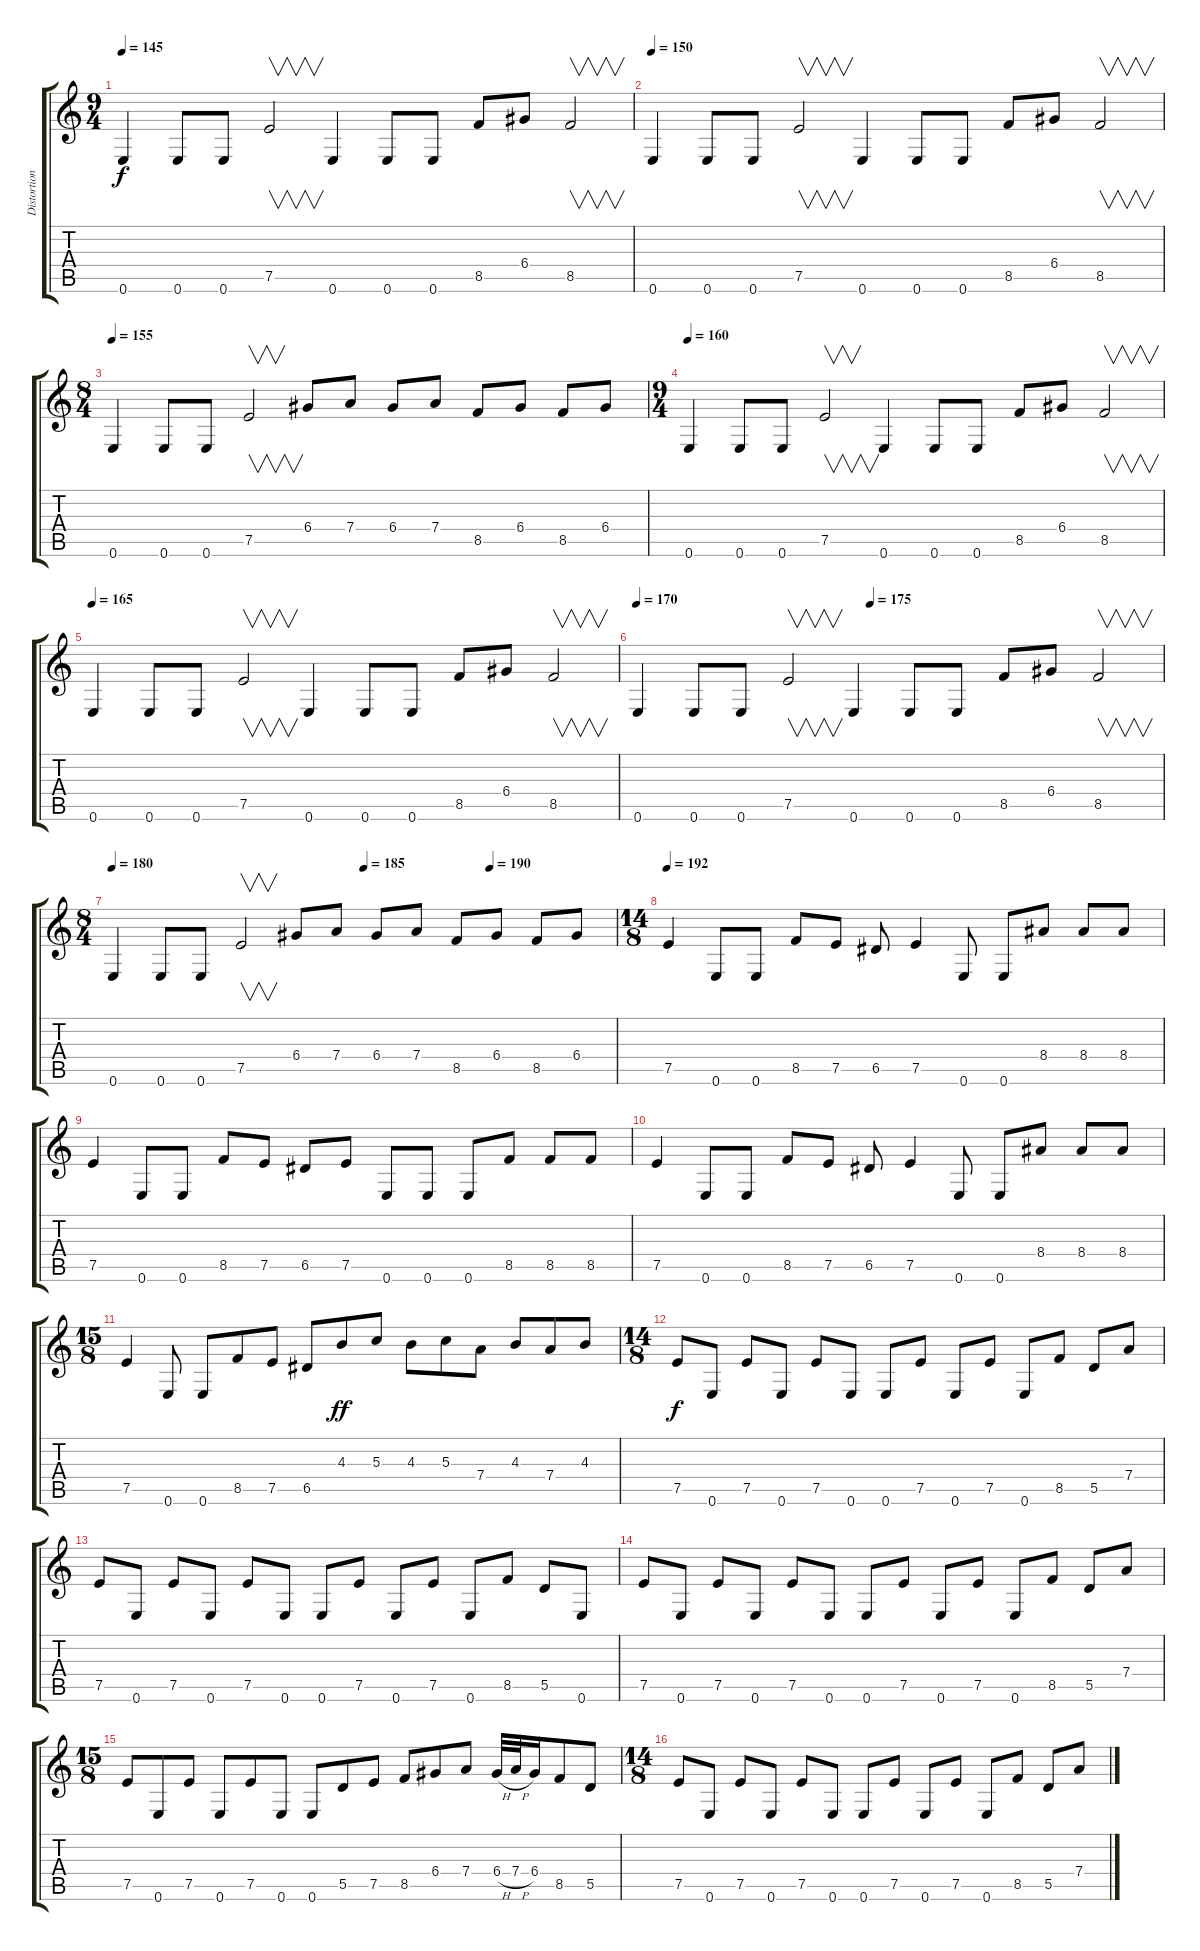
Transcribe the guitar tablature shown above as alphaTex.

\track ("Distortion Guitar 2" "Distortion") {instrument distortionguitar}
\staff {score tabs}
\tuning (E4 B3 G3 D3 A2 E2) {hide}
\ts (9 4)
\tempo 145
\clef g2
\ks c
0.6.4{dy f} 0.6.8 0.6.8 7.5.2{v} 0.6.4 0.6.8 0.6.8 8.5.8 6.4.8 8.5.2{v} |
\tempo 150
0.6.4 0.6.8 0.6.8 7.5.2{v} 0.6.4 0.6.8 0.6.8 8.5.8 6.4.8 8.5.2{v} |
\ts (8 4)
\tempo 155
0.6.4 0.6.8 0.6.8 7.5.2{v} 6.4.8 7.4.8 6.4.8 7.4.8 8.5.8 6.4.8 8.5.8 6.4.8 |
\ts (9 4)
\tempo 160
0.6.4 0.6.8 0.6.8 7.5.2{v} 0.6.4 0.6.8 0.6.8 8.5.8 6.4.8 8.5.2{v} |
\tempo 165
0.6.4 0.6.8 0.6.8 7.5.2{v} 0.6.4 0.6.8 0.6.8 8.5.8 6.4.8 8.5.2{v} |
\tempo 170
\tempo (175 0.4444444444444444)
0.6.4 0.6.8 0.6.8 7.5.2{v} 0.6.4 0.6.8 0.6.8 8.5.8 6.4.8 8.5.2{v} |
\ts (8 4)
\tempo 180
\tempo (185 0.5)
\tempo (190 0.75)
0.6.4 0.6.8 0.6.8 7.5.2{v} 6.4.8 7.4.8 6.4.8 7.4.8 8.5.8 6.4.8 8.5.8 6.4.8 |
\ts (14 8)
\tempo 192
7.5.4 0.6.8 0.6.8 8.5.8 7.5.8 6.5.8 7.5.4 0.6.8 0.6.8 8.4.8 8.4.8 8.4.8 |
7.5.4 0.6.8 0.6.8 8.5.8 7.5.8 6.5.8 7.5.8 0.6.8 0.6.8 0.6.8 8.5.8 8.5.8 8.5.8 |
7.5.4 0.6.8 0.6.8 8.5.8 7.5.8 6.5.8 7.5.4 0.6.8 0.6.8 8.4.8 8.4.8 8.4.8 |
\ts (15 8)
7.5.4 0.6.8 0.6.8 8.5.8 7.5.8 6.5.8 4.3.8{dy ff} 5.3.8 4.3.8 5.3.8 7.4.8 4.3.8 7.4.8 4.3.8 |
\ts (14 8)
7.5.8{dy f} 0.6.8 7.5.8 0.6.8 7.5.8 0.6.8 0.6.8 7.5.8 0.6.8 7.5.8 0.6.8 8.5.8 5.5.8 7.4.8 |
7.5.8 0.6.8 7.5.8 0.6.8 7.5.8 0.6.8 0.6.8 7.5.8 0.6.8 7.5.8 0.6.8 8.5.8 5.5.8 0.6.8 |
7.5.8 0.6.8 7.5.8 0.6.8 7.5.8 0.6.8 0.6.8 7.5.8 0.6.8 7.5.8 0.6.8 8.5.8 5.5.8 7.4.8 |
\ts (15 8)
7.5.8 0.6.8 7.5.8 0.6.8 7.5.8 0.6.8 0.6.8 5.5.8 7.5.8 8.5.8 6.4.8 7.4.8 6.4{h}.32 7.4{h}.32 6.4.16 8.5.8 5.5.8 |
\ts (14 8)
7.5.8 0.6.8 7.5.8 0.6.8 7.5.8 0.6.8 0.6.8 7.5.8 0.6.8 7.5.8 0.6.8 8.5.8 5.5.8 7.4.8
